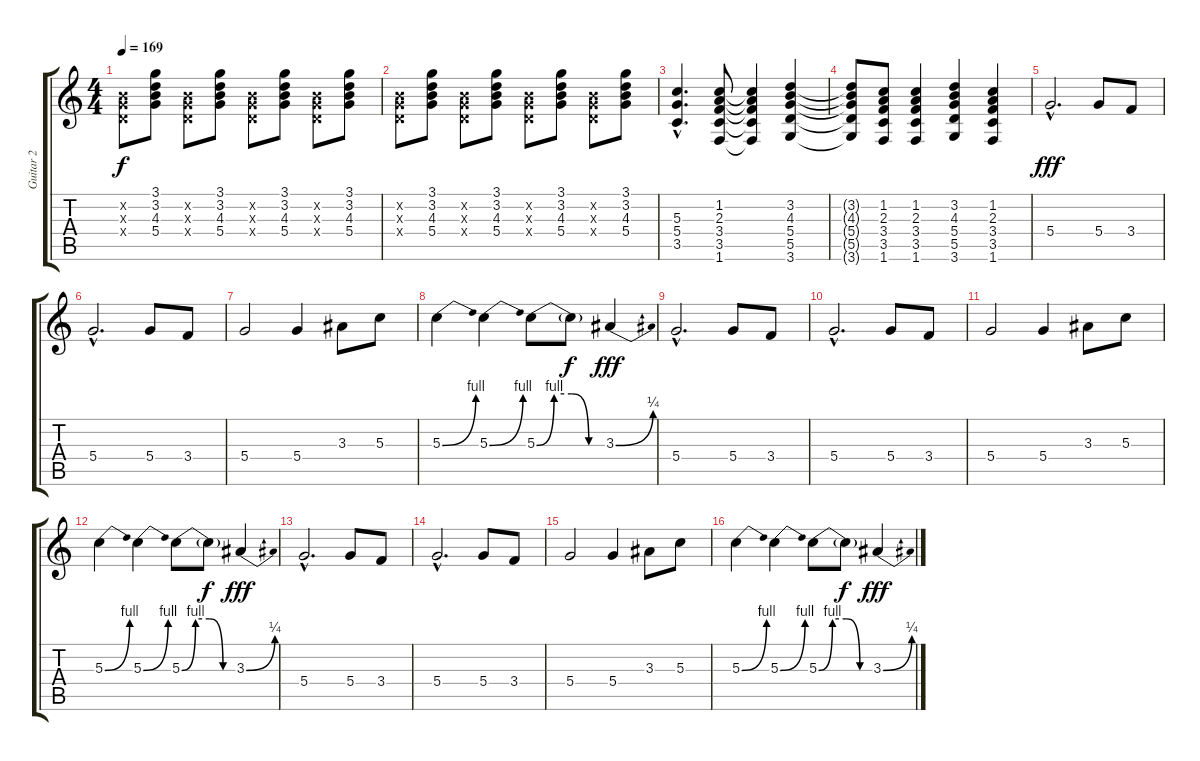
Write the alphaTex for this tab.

\track ("Guitar 2" "Guitar 2") {instrument overdrivenguitar}
\staff {score tabs}
\tuning (E4 B3 G3 D3 A2 E2) {hide}
\ts (4 4)
\tempo 169
\clef g2
\ks c
(0.2{x} 0.3{x} 0.4{x}).8{dy f} (3.1 3.2 4.3 5.4).8 (0.2{x} 0.3{x} 0.4{x}).8 (3.1 3.2 4.3 5.4).8 (0.2{x} 0.3{x} 0.4{x}).8 (3.1 3.2 4.3 5.4).8 (0.2{x} 0.3{x} 0.4{x}).8 (3.1 3.2 4.3 5.4).8 |
(0.2{x} 0.3{x} 0.4{x}).8 (3.1 3.2 4.3 5.4).8 (0.2{x} 0.3{x} 0.4{x}).8 (3.1 3.2 4.3 5.4).8 (0.2{x} 0.3{x} 0.4{x}).8 (3.1 3.2 4.3 5.4).8 (0.2{x} 0.3{x} 0.4{x}).8 (3.1 3.2 4.3 5.4).8 |
(5.3{hac} 5.4{hac} 3.5{hac}).4{d} (1.2 2.3 3.4 3.5 1.6).8 (1.2{t} 2.3{t} 3.4{t} 3.5{t} 1.6{t}).4 (3.2 4.3 5.4 5.5 3.6).4 |
(3.2{t} 4.3{t} 5.4{t} 5.5{t} 3.6{t}).8 (1.2 2.3 3.4 3.5 1.6).8 (1.2 2.3 3.4 3.5 1.6).4 (3.2 4.3 5.4 5.5 3.6).4 (1.2 2.3 3.4 3.5 1.6).4 |
5.4{hac}.2{d dy fff volume 16 balance 8 instrument distortionguitar} 5.4.8 3.4.8 |
5.4{hac}.2{d} 5.4.8 3.4.8 |
5.4.2{volume 16 balance 8 instrument distortionguitar} 5.4.4 3.3.8 5.3.8 |
5.3{be (bend 0 0 60 4)}.4 5.3{be (bend 0 0 60 4)}.4 5.3{be (custom 0 0 15 4 30 4 45 0 60 0)}.8 5.3{t}.8{dy f} 3.3{be (bend 0 0 60 1)}.4{dy fff} |
5.4{hac}.2{d volume 16 balance 8 instrument distortionguitar} 5.4.8 3.4.8 |
5.4{hac}.2{d} 5.4.8 3.4.8 |
5.4.2{volume 16 balance 8 instrument distortionguitar} 5.4.4 3.3.8 5.3.8 |
5.3{be (bend 0 0 60 4)}.4 5.3{be (bend 0 0 60 4)}.4 5.3{be (custom 0 0 15 4 30 4 45 0 60 0)}.8 5.3{t}.8{dy f} 3.3{be (bend 0 0 60 1)}.4{dy fff} |
5.4{hac}.2{d volume 16 balance 8 instrument distortionguitar} 5.4.8 3.4.8 |
5.4{hac}.2{d} 5.4.8 3.4.8 |
5.4.2{volume 16 balance 8 instrument distortionguitar} 5.4.4 3.3.8 5.3.8 |
5.3{be (bend 0 0 60 4)}.4 5.3{be (bend 0 0 60 4)}.4 5.3{be (custom 0 0 15 4 30 4 45 0 60 0)}.8 5.3{t}.8{dy f} 3.3{be (bend 0 0 60 1)}.4{dy fff}
